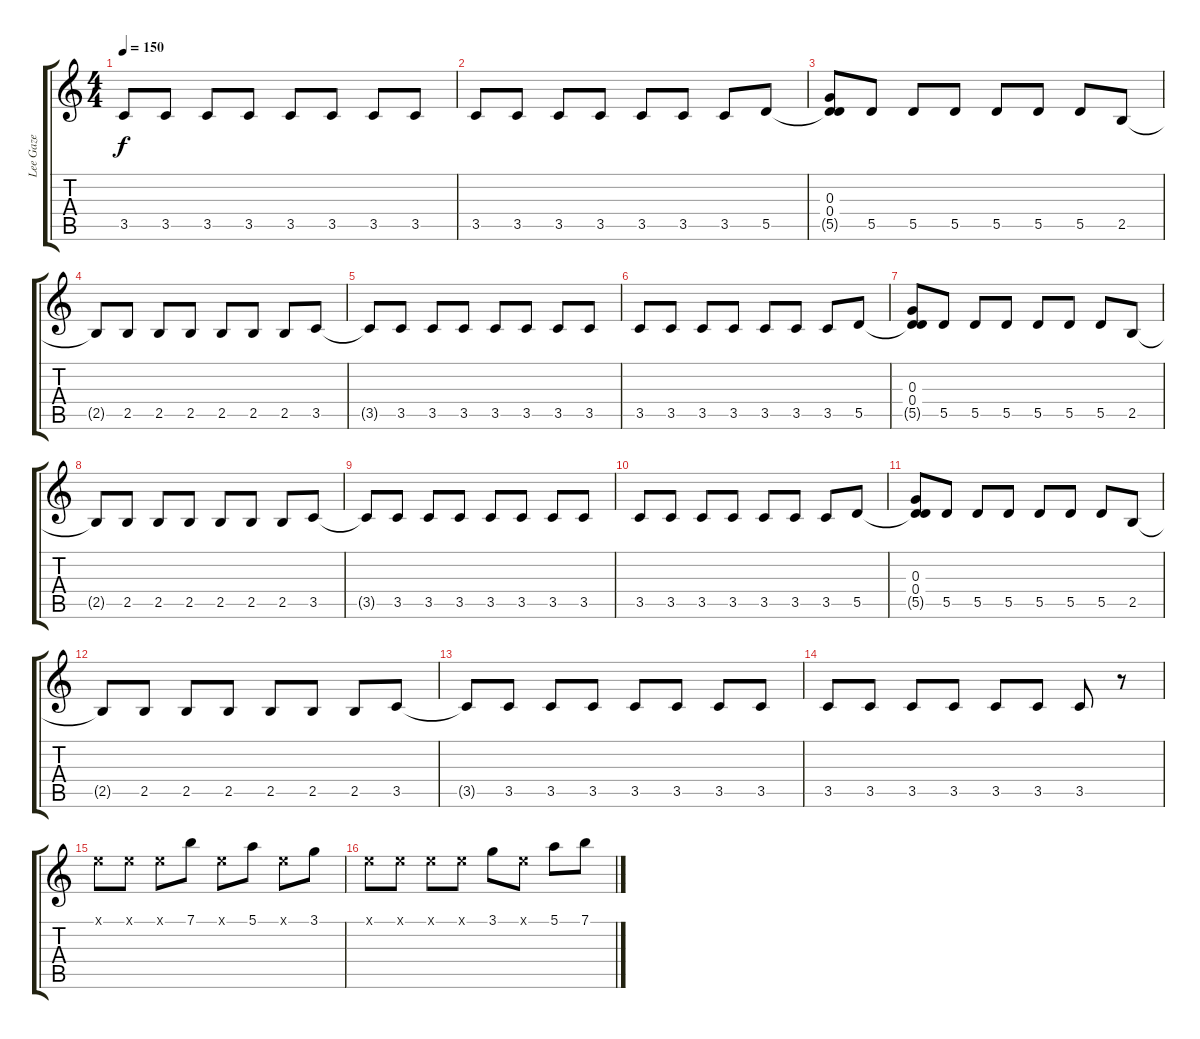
\track ("Lee Gaze" "Lee Gaze") {instrument electricguitarjazz}
\staff {score tabs}
\tuning (E4 B3 G3 D3 A2 E2) {hide}
\ts (4 4)
\tempo 150
\clef g2
\ks c
3.5{t}.8{dy f} 3.5.8 3.5.8 3.5.8 3.5.8 3.5.8 3.5.8 3.5.8 |
3.5.8 3.5.8 3.5.8 3.5.8 3.5.8 3.5.8 3.5.8 5.5.8 |
(0.3 0.4 5.5{t}).8 5.5.8 5.5.8 5.5.8 5.5.8 5.5.8 5.5.8 2.5.8 |
2.5{t}.8 2.5.8 2.5.8 2.5.8 2.5.8 2.5.8 2.5.8 3.5.8 |
3.5{t}.8 3.5.8 3.5.8 3.5.8 3.5.8 3.5.8 3.5.8 3.5.8 |
3.5.8 3.5.8 3.5.8 3.5.8 3.5.8 3.5.8 3.5.8 5.5.8 |
(0.3 0.4 5.5{t}).8 5.5.8 5.5.8 5.5.8 5.5.8 5.5.8 5.5.8 2.5.8 |
2.5{t}.8 2.5.8 2.5.8 2.5.8 2.5.8 2.5.8 2.5.8 3.5.8 |
3.5{t}.8 3.5.8 3.5.8 3.5.8 3.5.8 3.5.8 3.5.8 3.5.8 |
3.5.8 3.5.8 3.5.8 3.5.8 3.5.8 3.5.8 3.5.8 5.5.8 |
(0.3 0.4 5.5{t}).8 5.5.8 5.5.8 5.5.8 5.5.8 5.5.8 5.5.8 2.5.8 |
2.5{t}.8 2.5.8 2.5.8 2.5.8 2.5.8 2.5.8 2.5.8 3.5.8 |
3.5{t}.8 3.5.8 3.5.8 3.5.8 3.5.8 3.5.8 3.5.8 3.5.8 |
3.5.8 3.5.8 3.5.8 3.5.8 3.5.8 3.5.8 3.5.8 r.8 |
0.1{x}.8{instrument electricguitarjazz} 0.1{x}.8 0.1{x}.8 7.1.8 0.1{x}.8 5.1.8 0.1{x}.8 3.1.8 |
0.1{x}.8 0.1{x}.8 0.1{x}.8 0.1{x}.8 3.1.8 0.1{x}.8 5.1.8 7.1.8
